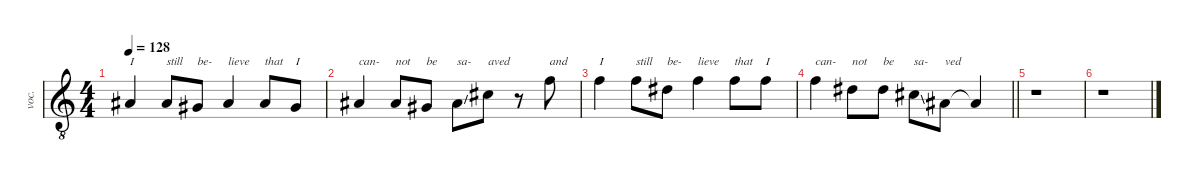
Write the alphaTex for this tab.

\defaultSystemsLayout 4
\hideDynamics
\bracketExtendMode nobrackets
\otherSystemsTrackNameOrientation horizontal
\track ("Billy Corgan" "voc.") {instrument lead6voice}
\staff {score}
\tuning (E4 B3 G3 D3 A2 E2)
\ts (4 4)
\tempo 128
\clef g2
\ottava 8vb
\ks c
3.3{acc #}.4{txt "I" dy mf beam Up} 3.3{acc #}.8{txt "still" beam Up} 1.3{acc #}.8{txt "be-" beam Up} 3.3{acc #}.4{txt "lieve" beam Up} 3.3{acc #}.8{txt "that" beam Up} 1.3{acc #}.8{txt "I" beam Up} |
3.3{acc #}.4{txt "can-" beam Up} 3.3{acc #}.8{txt "not" beam Up} 1.3{acc #}.8{txt "be" beam Up} 3.3{ss acc #}.8{txt "sa-" beam Down} 6.3{acc #}.8{txt "aved" beam Down} r.8{beam Down} 6.2.8{txt "and" beam Down} |
6.2.4{txt "I" beam Down} 6.2.8{txt "still" beam Down} 4.2{acc #}.8{txt "be-" beam Down} 6.2.4{txt "lieve" beam Down} 6.2.8{txt "that" beam Down} 6.2.8{txt "I" beam Down} |
\barLineRight lightlight
6.2.4{txt "can-" beam Down} 4.2{acc #}.8{txt "not" beam Down} 4.2{acc #}.8{txt "be" beam Down} 6.3{ss acc #}.8{txt "sa-" beam Down} 3.3{acc #}.8{txt "ved" beam Down} 3.3{t acc #}.4{beam Up} |
r.1{beam Down} |
r.1{beam Down}
